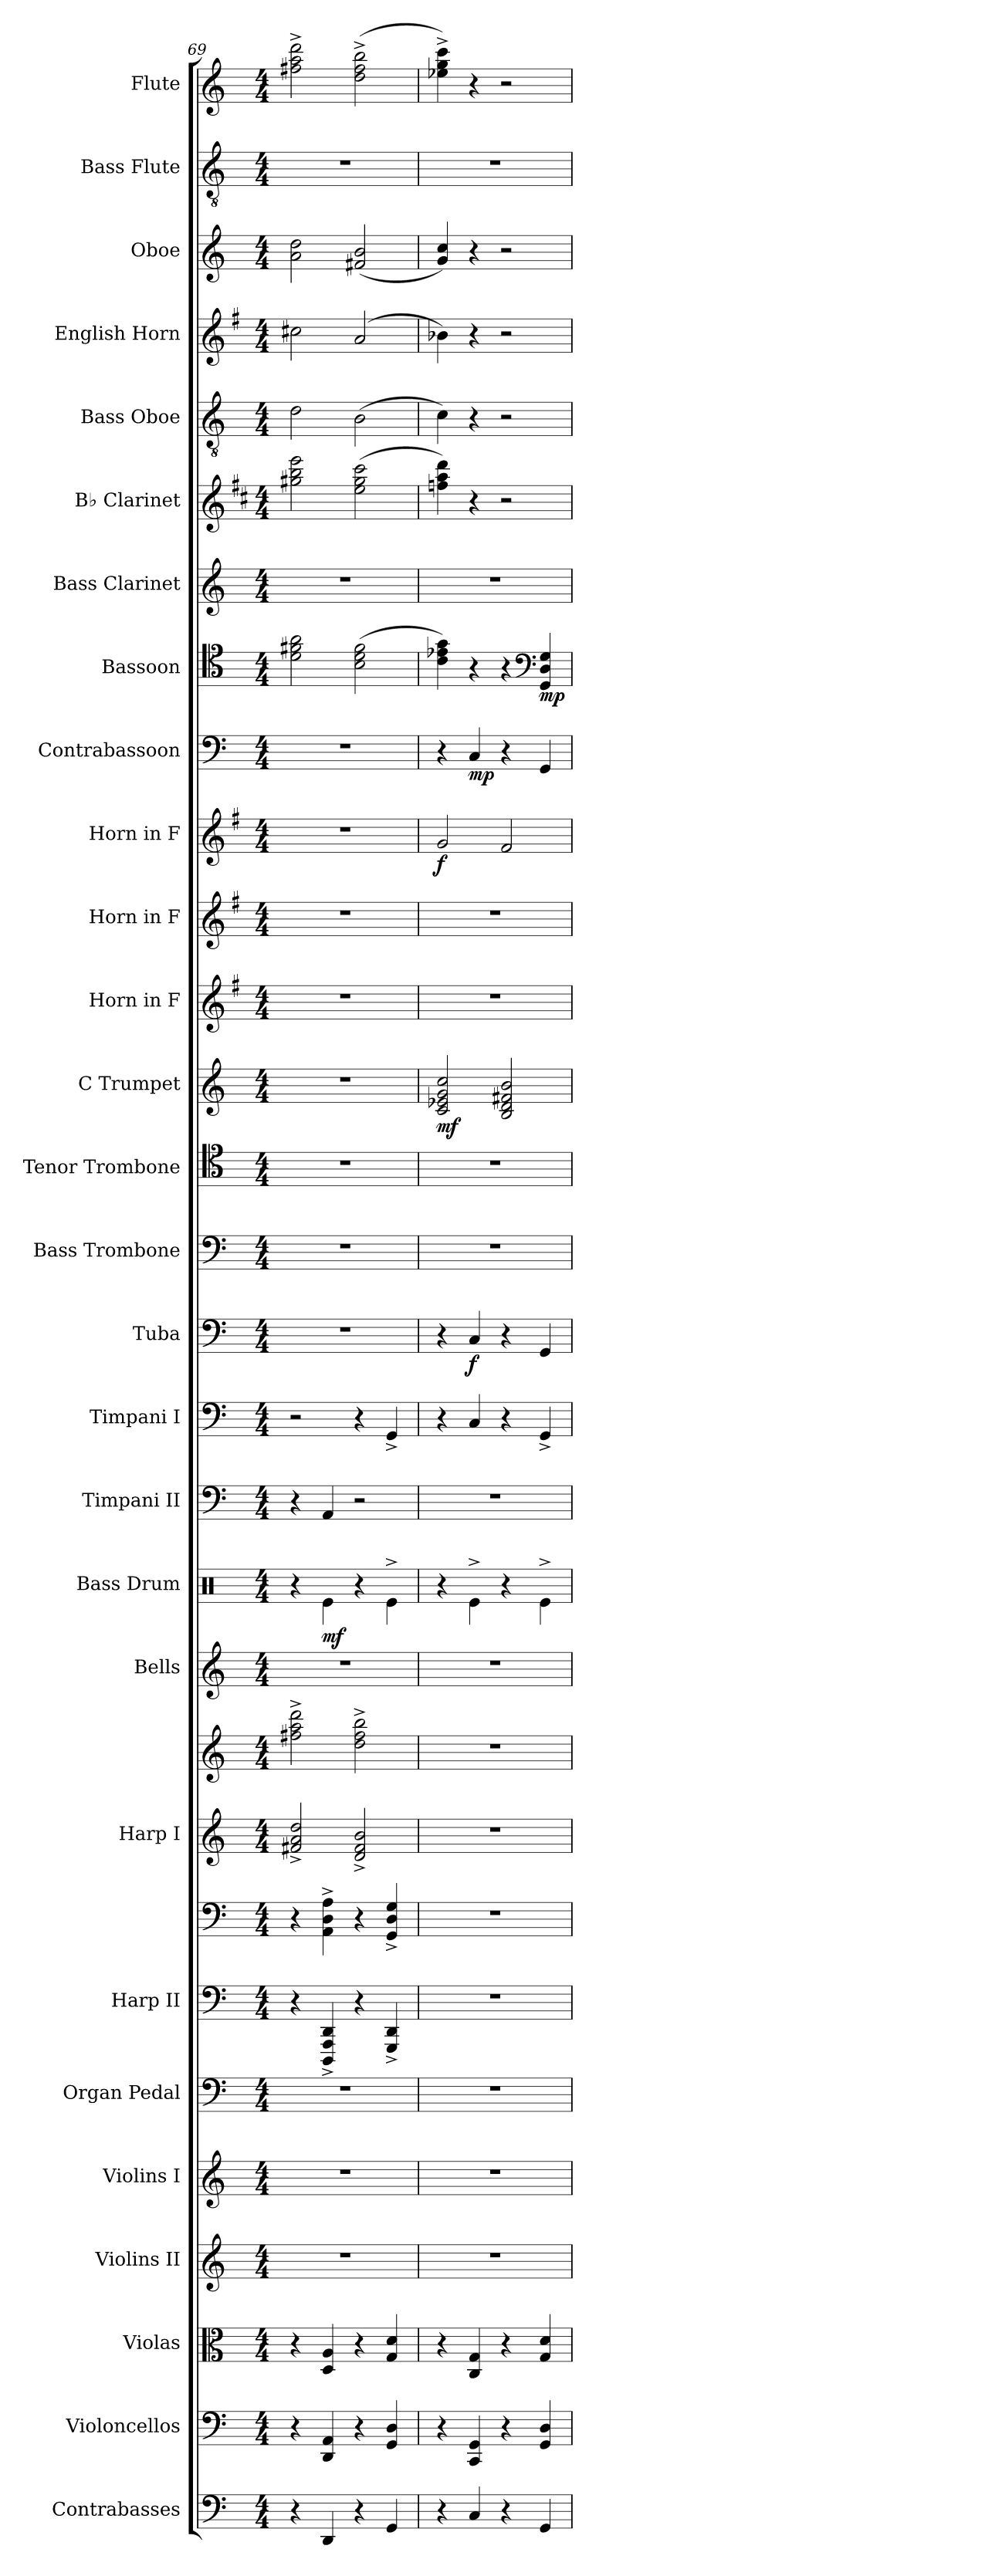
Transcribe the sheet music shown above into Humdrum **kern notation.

**kern	**kern	**kern	**kern	**kern	**kern	**kern	**kern	**kern	**kern	**kern	**kern	**dynam	**kern	**kern	**kern	**dynam	**kern	**kern	**kern	**dynam	**kern	**kern	**kern	**dynam	**kern	**dynam	**kern	**dynam	**kern	**kern	**kern	**kern	**kern	**kern	**kern
*part28	*part27	*part26	*part25	*part24	*part23	*part22	*part22	*part21	*part21	*part20	*part19	*part19	*part18	*part17	*part16	*part16	*part15	*part14	*part13	*part13	*part12	*part11	*part10	*part10	*part9	*part9	*part8	*part8	*part7	*part6	*part5	*part4	*part3	*part2	*part1
*staff30	*staff29	*staff28	*staff27	*staff26	*staff25	*staff24	*staff23	*staff22	*staff21	*staff20	*staff19	*staff19	*staff18	*staff17	*staff16	*staff16	*staff15	*staff14	*staff13	*staff13	*staff12	*staff11	*staff10	*staff10	*staff9	*staff9	*staff8	*staff8	*staff7	*staff6	*staff5	*staff4	*staff3	*staff2	*staff1
*I"Contrabasses	*I"Violoncellos	*I"Violas	*I"Violins II	*I"Violins I	*I"Organ Pedal	*I"Harp II	*	*I"Harp I	*	*I"Bells	*I"Bass Drum	*	*I"Timpani II	*I"Timpani I	*I"Tuba	*	*I"Bass Trombone	*I"Tenor Trombone	*I"C Trumpet	*	*I"Horn in F	*I"Horn in F	*I"Horn in F	*	*I"Contrabassoon	*	*I"Bassoon	*	*I"Bass Clarinet	*I"B♭ Clarinet	*I"Bass Oboe	*I"English Horn	*I"Oboe	*I"Bass Flute	*I"Flute
*I'Cb.	*I'Vcs.	*I'Vlas.	*I'Vlns.	*I'Vlns.	*I'Org.	*I'Hrp.	*	*I'Hrp.	*	*	*I'B. Dr.	*	*I'Timp.	*I'Timp.	*I'Tba.	*	*I'B. Tbn.	*I'T. Tbn.	*I'C Tpt.	*	*	*	*	*	*I'Cbsn.	*	*I'Bsn.	*	*I'B. Cl.	*I'B♭ Cl.	*	*I'E. Hn.	*I'Ob.	*I'B. Fl.	*I'Fl.
!!LO:PB:g=z
*clefF4	*clefF4	*clefC3	*clefG2	*clefG2	*clefF4	*clefF4	*clefF4	*clefG2	*clefG2	*clefG2	*clefX	*	*clefF4	*clefF4	*clefF4	*	*clefF4	*clefC4	*clefG2	*	*clefG2	*clefG2	*clefG2	*	*clefF4	*	*clefC4	*	*clefG2	*clefG2	*clefGv2	*clefG2	*clefG2	*clefGv2	*clefG2
*ITrd7c12	*	*	*	*	*	*	*	*	*	*	*	*	*	*	*	*	*	*	*	*	*ITrd4c7	*ITrd4c7	*ITrd4c7	*	*ITrd7c12	*	*	*	*ITrd8c14	*ITrd1c2	*	*ITrd4c7	*	*	*
*k[]	*k[]	*k[]	*k[]	*k[]	*k[]	*k[]	*k[]	*k[]	*k[]	*k[]	*k[]	*	*k[]	*k[]	*k[]	*	*k[]	*k[]	*k[]	*	*k[]	*k[]	*k[]	*	*k[]	*	*k[]	*	*k[]	*k[]	*k[]	*k[]	*k[]	*k[]	*k[]
*M4/4	*M4/4	*M4/4	*M4/4	*M4/4	*M4/4	*M4/4	*M4/4	*M4/4	*M4/4	*M4/4	*M4/4	*	*M4/4	*M4/4	*M4/4	*	*M4/4	*M4/4	*M4/4	*	*M4/4	*M4/4	*M4/4	*	*M4/4	*	*M4/4	*	*M4/4	*M4/4	*M4/4	*M4/4	*M4/4	*M4/4	*M4/4
=69	=69	=69	=69	=69	=69	=69	=69	=69	=69	=69	=69	=69	=69	=69	=69	=69	=69	=69	=69	=69	=69	=69	=69	=69	=69	=69	=69	=69	=69	=69	=69	=69	=69	=69	=69
4r	4r	4r	1r	1r	1r	4r	4r	2f#X/^ 2a/^ 2dd/^	2ff#X\^ 2aa\^ 2ddd\^	1r	4r	.	4r	2r	1r	.	1r	1r	1r	.	1r	1r	1r	.	1r	.	2d\ 2f#X\ 2a\	.	1r	2ff#X\ 2aa\ 2ddd\	2d\	2f#X\	2a\ 2dd\	1r	2ff#X\^ 2aa\^ 2ddd\^
!	!	!	!	!	!	!	!	!	!	!	!	!LO:DY:b	!	!	!	!	!	!	!	!	!	!	!	!	!	!	!	!	!	!	!	!	!	!	!
4DDD/	4DD/ 4AA/	4D/ 4A/	.	.	.	4DDD/^ 4AAA/^ 4DD/^	4AA\^ 4D\^ 4A\^	.	.	.	4Re\	mf	4AA/	.	.	.	.	.	.	.	.	.	.	.	.	.	.	.	.	.	.	.	.	.	.
4r	4r	4r	.	.	.	4r	4r	2d/^ 2f#/^ 2b/^	2dd\^ 2ff#\^ 2bb\^	.	4r	.	2r	4r	.	.	.	.	.	.	.	.	.	.	.	.	(2B\ 2d\ 2f#\	.	.	(2dd\ 2ff#\ 2bb\	(2B\	(2d/	(2f#X/ 2b/	.	(2dd\^ 2ff#\^ 2bb\^
4GGG/	4GG/ 4D/	4G/ 4d/	.	.	.	4GGG/^ 4DD/^	4GG/^ 4D/^ 4G/^	.	.	.	4Re^\	.	.	4GG^/	.	.	.	.	.	.	.	.	.	.	.	.	.	.	.	.	.	.	.	.	.
=70	=70	=70	=70	=70	=70	=70	=70	=70	=70	=70	=70	=70	=70	=70	=70	=70	=70	=70	=70	=70	=70	=70	=70	=70	=70	=70	=70	=70	=70	=70	=70	=70	=70	=70	=70
!	!	!	!	!	!	!	!	!	!	!	!	!	!	!	!	!	!	!	!	!LO:DY:b	!	!	!	!LO:DY:b	!	!	!	!	!	!	!	!	!	!	!
4r	4r	4r	1r	1r	1r	1r	1r	1r	1r	1r	4r	.	1r	4r	4r	.	1r	1r	2c/ 2e-X/ 2g/ 2cc/	mf	1r	1r	2c/	f	4r	.	4c\ 4e-X\ 4g\)	.	1r	4ee-X\ 4gg\ 4ccc\)	4c\)	4e-X\)	4g/ 4cc/)	1r	4ee-X\^ 4gg\^ 4ccc\^)
!	!	!	!	!	!	!	!	!	!	!	!	!	!	!	!	!LO:DY:b	!	!	!	!	!	!	!	!	!	!LO:DY:b	!	!	!	!	!	!	!	!	!
4CC/	4CC/ 4GG/	4C/ 4G/	.	.	.	.	.	.	.	.	4Re^\	.	.	4C/	4C/	f	.	.	.	.	.	.	.	.	4CC/	mp	4r	.	.	4r	4r	4r	4r	.	4r
4r	4r	4r	.	.	.	.	.	.	.	.	4r	.	.	4r	4r	.	.	.	2B/ 2d/ 2f#X/ 2b/	.	.	.	2B/	.	4r	.	4r	.	.	2r	2r	2r	2r	.	2r
*	*	*	*	*	*	*	*	*	*	*	*	*	*	*	*	*	*	*	*	*	*	*	*	*	*	*	*clefF4	*	*	*	*	*	*	*	*
!	!	!	!	!	!	!	!	!	!	!	!	!	!	!	!	!	!	!	!	!	!	!	!	!	!	!	!	!LO:DY:b	!	!	!	!	!	!	!
4GGG/	4GG/ 4D/	4G/ 4d/	.	.	.	.	.	.	.	.	4Re^\	.	.	4GG^/	4GG/	.	.	.	.	.	.	.	.	.	4GGG/	.	4GG/ 4D/ 4G/	mp	.	.	.	.	.	.	.
=	=	=	=	=	=	=	=	=	=	=	=	=	=	=	=	=	=	=	=	=	=	=	=	=	=	=	=	=	=	=	=	=	=	=	=
*-	*-	*-	*-	*-	*-	*-	*-	*-	*-	*-	*-	*-	*-	*-	*-	*-	*-	*-	*-	*-	*-	*-	*-	*-	*-	*-	*-	*-	*-	*-	*-	*-	*-	*-	*-
